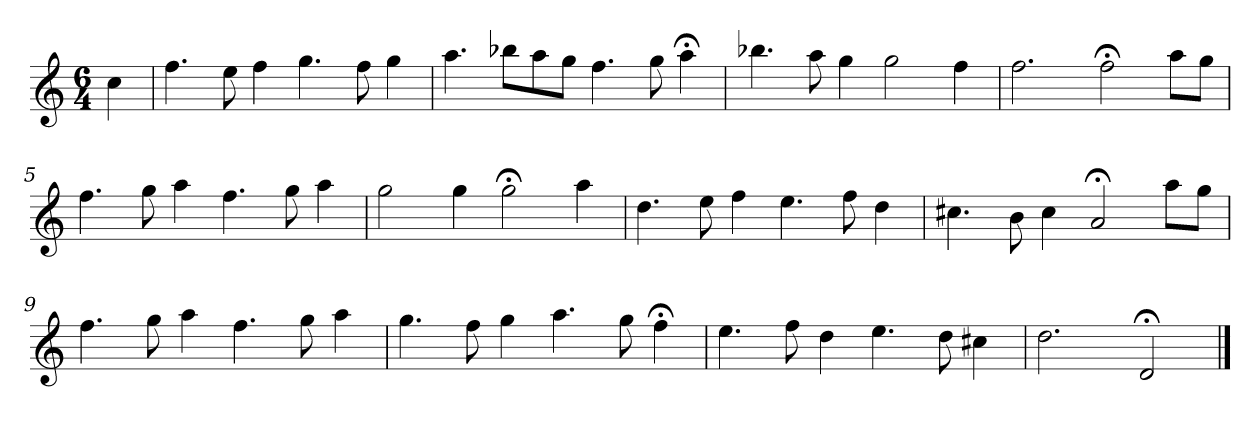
**kern
*part1
*staff1
*k[]
*D:dor
*M6/4
*MM120
=
4cc
=1
4.ff
8ee
4ff
4.gg
8ff
4gg
=2
4.aa
8bb-XL
8aa
8ggJ
4.ff
8gg
4aa;<
=3
4.bb-X
8aa
4gg
2gg
4ff
=4
2.ff
2ff;<
8aaL
8ggJ
=5
4.ff
8gg
4aa
4.ff
8gg
4aa
=6
2gg
4gg
2gg;<
4aa
=7
4.dd
8ee
4ff
4.ee
8ff
4dd
=8
4.cc#X
8b
4cc#
2a;<
8aaL
8ggJ
=9
4.ff
8gg
4aa
4.ff
8gg
4aa
=10
4.gg
8ff
4gg
4.aa
8gg
4ff;<
=11
4.ee
8ff
4dd
4.ee
8dd
4cc#X
=12
2.dd
2d;<
==
*-
